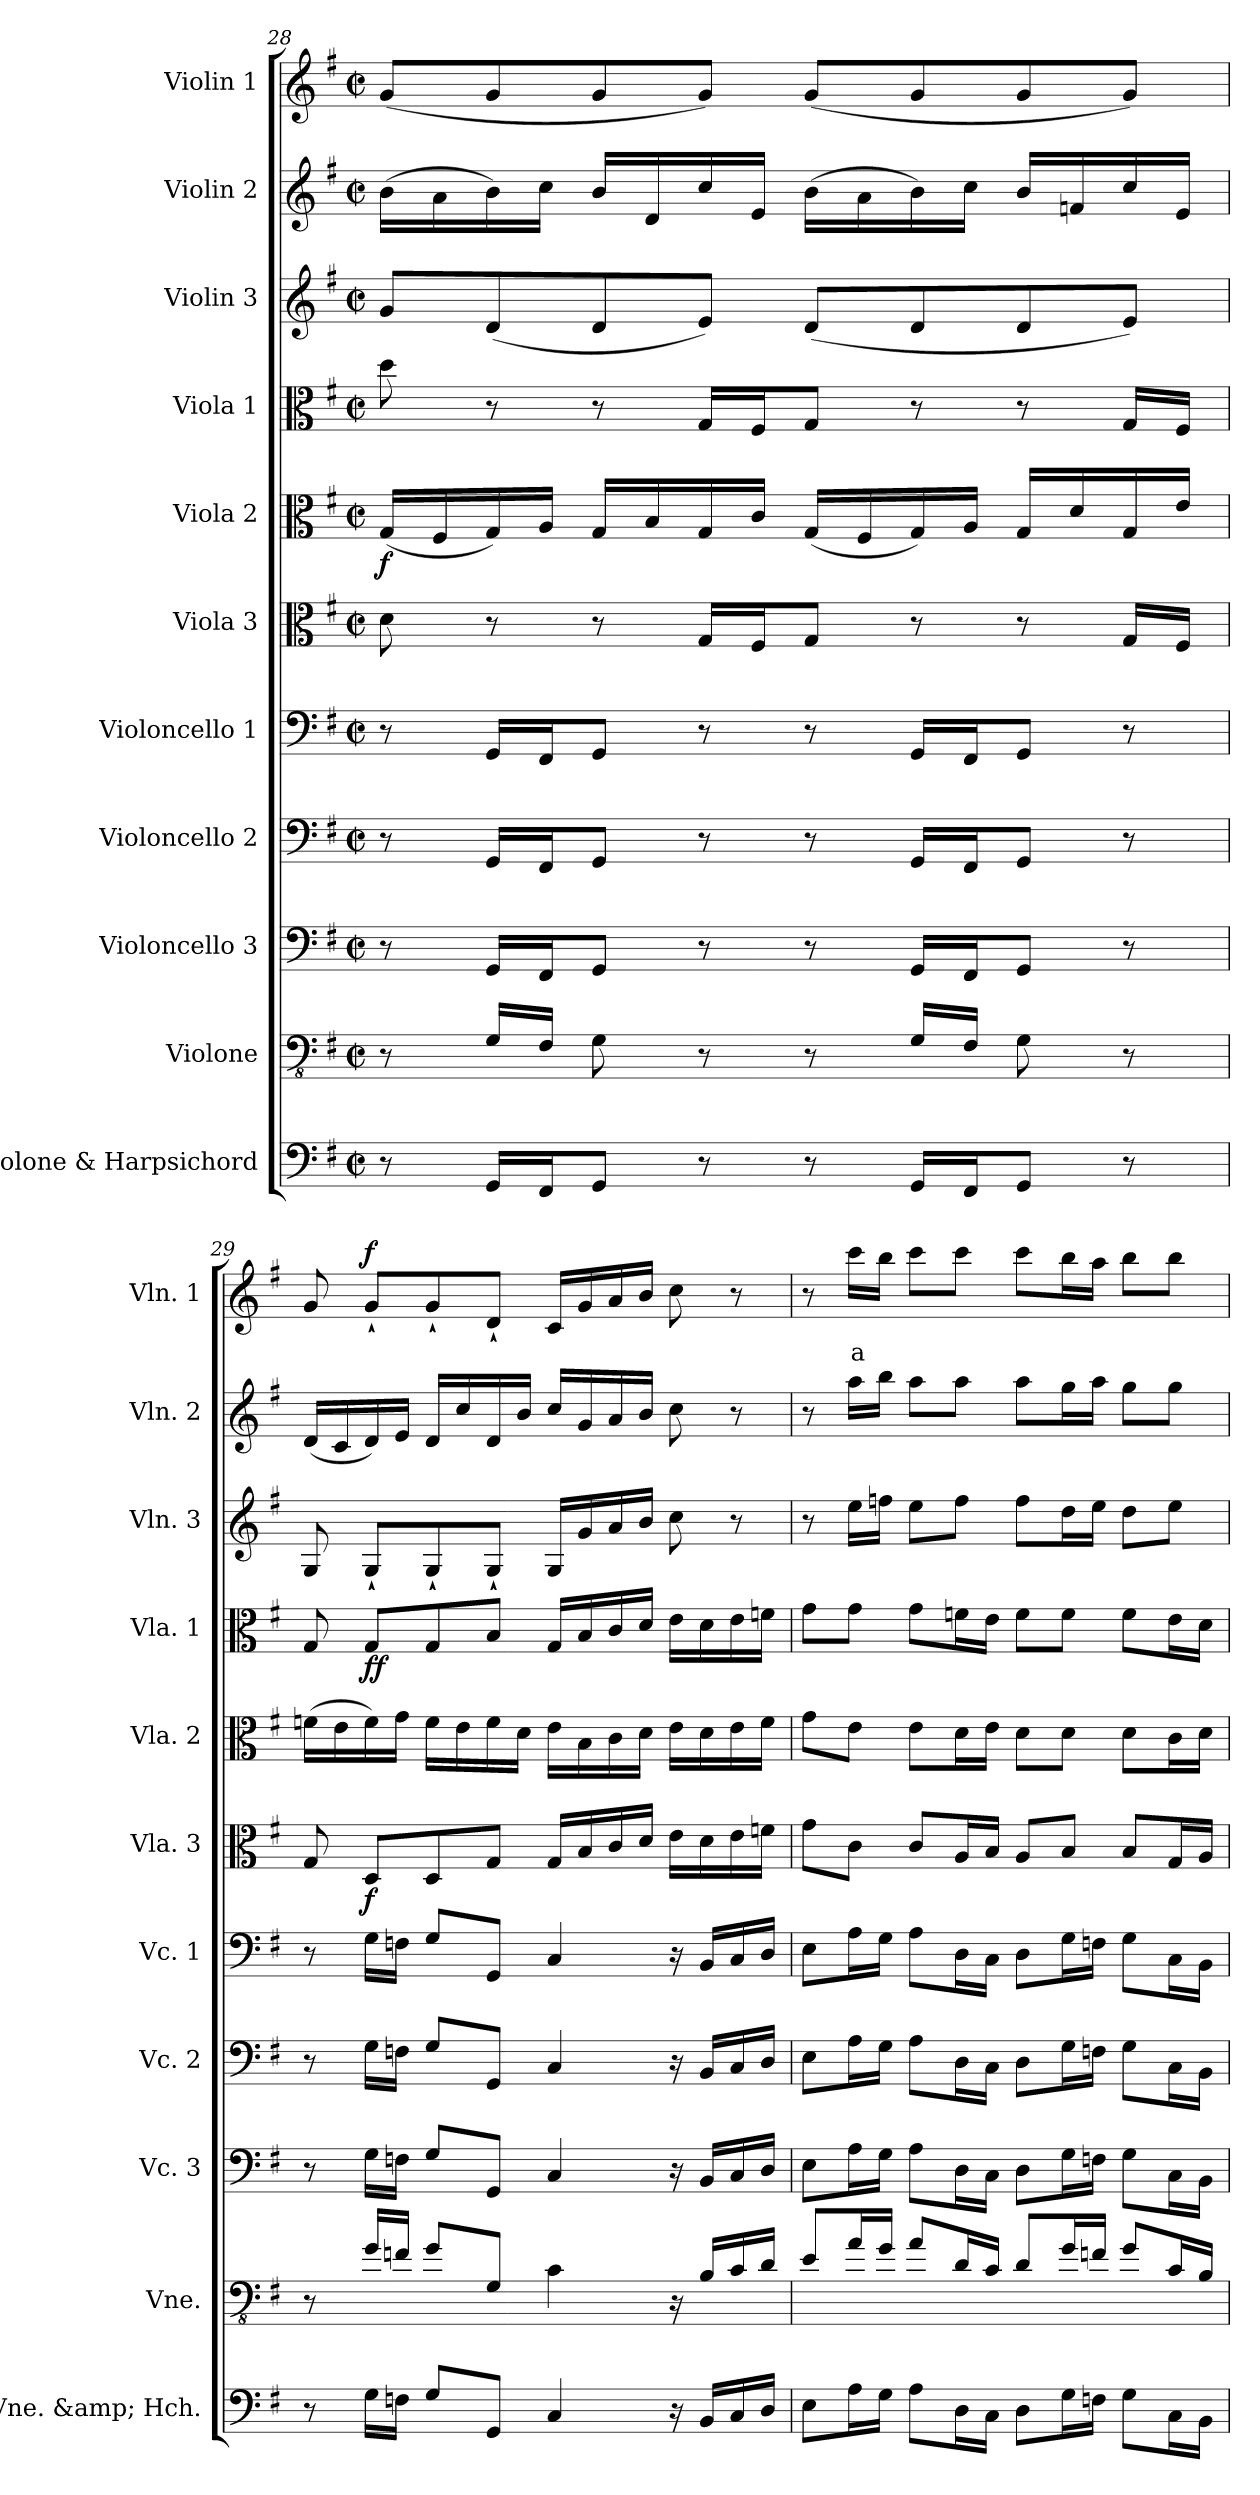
**kern	**kern	**kern	**kern	**kern	**kern	**dynam	**kern	**dynam	**kern	**dynam	**kern	**kern	**kern	**text	**dynam
*part11	*part10	*part9	*part8	*part7	*part6	*part6	*part5	*part5	*part4	*part4	*part3	*part2	*part1	*part1	*part1
*staff11	*staff10	*staff9	*staff8	*staff7	*staff6	*staff6	*staff5	*staff5	*staff4	*staff4	*staff3	*staff2	*staff1	*staff1	*staff1
*I"Violone &amp; Harpsichord	*I"Violone	*I"Violoncello 3	*I"Violoncello 2	*I"Violoncello 1	*I"Viola 3	*	*I"Viola 2	*	*I"Viola 1	*	*I"Violin 3	*I"Violin 2	*I"Violin 1	*	*
*I'Vne. &amp; Hch.	*I'Vne.	*I'Vc. 3	*I'Vc. 2	*I'Vc. 1	*I'Vla. 3	*	*I'Vla. 2	*	*I'Vla. 1	*	*I'Vln. 3	*I'Vln. 2	*I'Vln. 1	*	*
*clefF4	*clefFv4	*clefF4	*clefF4	*clefF4	*clefC3	*	*clefC3	*	*clefC3	*	*clefG2	*clefG2	*clefG2	*	*
*	*ITrd7c12	*	*	*	*	*	*	*	*	*	*	*	*	*	*
*k[f#]	*k[f#]	*k[f#]	*k[f#]	*k[f#]	*k[f#]	*	*k[f#]	*	*k[f#]	*	*k[f#]	*k[f#]	*k[f#]	*	*
*M4/4	*M4/4	*M4/4	*M4/4	*M4/4	*M4/4	*	*M4/4	*	*M4/4	*	*M4/4	*M4/4	*M4/4	*	*
*met(c|)	*met(c|)	*met(c|)	*met(c|)	*met(c|)	*met(c|)	*	*met(c|)	*	*met(c|)	*	*met(c|)	*met(c|)	*met(c|)	*	*
=28	=28	=28	=28	=28	=28	=28	=28	=28	=28	=28	=28	=28	=28	=28	=28
!	!	!	!	!	!	!	!	!LO:DY:b	!	!	!	!	!	!	!
8r	8r	8r	8r	8r	8d\	.	(16G/LL	f	8dd\	.	8g/L	(16b\LL	(8g/L	.	.
.	.	.	.	.	.	.	16F#/	.	.	.	.	16a\	.	.	.
16GG/LL	16GGG/LL	16GG/LL	16GG/LL	16GG/LL	8r	.	16G/)	.	8r	.	(8d/	16b\)	8g/	.	.
16FF#/J	16FFF#/JJ	16FF#/J	16FF#/J	16FF#/J	.	.	16A/JJ	.	.	.	.	16cc\JJ	.	.	.
8GG/J	8GGG	8GG/J	8GG/J	8GG/J	8r	.	16G/LL	.	8r	.	8d/	16b/LL	8g/	.	.
.	.	.	.	.	.	.	16B/	.	.	.	.	16d/	.	.	.
8r	8r	8r	8r	8r	16G/LL	.	16G/	.	16G/LL	.	8e/J)	16cc/	8g/J)	.	.
.	.	.	.	.	16F#/J	.	16c/JJ	.	16F#/J	.	.	16e/JJ	.	.	.
8r	8r	8r	8r	8r	8G/J	.	(16G/LL	.	8G/J	.	(8d/L	(16b\LL	(8g/L	.	.
.	.	.	.	.	.	.	16F#/	.	.	.	.	16a\	.	.	.
16GG/LL	16GGG/LL	16GG/LL	16GG/LL	16GG/LL	8r	.	16G/)	.	8r	.	8d/	16b\)	8g/	.	.
16FF#/J	16FFF#/JJ	16FF#/J	16FF#/J	16FF#/J	.	.	16A/JJ	.	.	.	.	16cc\JJ	.	.	.
8GG/J	8GGG	8GG/J	8GG/J	8GG/J	8r	.	16G/LL	.	8r	.	8d/	16b/LL	8g/	.	.
.	.	.	.	.	.	.	16d/	.	.	.	.	16fn/	.	.	.
8r	8r	8r	8r	8r	16G/LL	.	16G/	.	16G/LL	.	8e/J)	16cc/	8g/J)	.	.
.	.	.	.	.	16F#/JJ	.	16e/JJ	.	16F#/JJ	.	.	16e/JJ	.	.	.
=29	=29	=29	=29	=29	=29	=29	=29	=29	=29	=29	=29	=29	=29	=29	=29
8r	8r	8r	8r	8r	8G/	.	(16fn\LL	.	8G/	.	8G/	(16d/LL	8g/	.	.
.	.	.	.	.	.	.	16e\	.	.	.	.	16c/	.	.	.
!	!	!	!	!	!	!LO:DY:b	!	!	!	!LO:DY:b	!	!	!	!	!
!	!	!	!	!	!	!	!	!	!	!LO:DY:n=1:b	!	!	!	!	!LO:DY:b
16G\LL	16GG/LL	16G\LL	16G\LL	16G\LL	8D/L	f	16f\)	.	8G/L	f f	8G`/L	16d/)	8g`/L	.	f
16Fn\JJ	16FFn/JJ	16Fn\JJ	16Fn\JJ	16Fn\JJ	.	.	16g\JJ	.	.	.	.	16e/JJ	.	.	.
8G/L	8GG/L	8G/L	8G/L	8G/L	8D/	.	16f\LL	.	8G/	.	8G`/	16d/LL	8g`/	.	.
.	.	.	.	.	.	.	16e\	.	.	.	.	16cc/	.	.	.
8GG/J	8GGG/J	8GG/J	8GG/J	8GG/J	8G/J	.	16f\	.	8B/J	.	8G`/J	16d/	8d`/J	.	.
.	.	.	.	.	.	.	16d\JJ	.	.	.	.	16b/JJ	.	.	.
4C/	4CC	4C/	4C/	4C/	16G/LL	.	16e\LL	.	16G/LL	.	16G/LL	16cc/LL	16c/LL	.	.
.	.	.	.	.	16B/	.	16B\	.	16B/	.	16g/	16g/	16g/	.	.
.	.	.	.	.	16c/	.	16c\	.	16c/	.	16a/	16a/	16a/	.	.
.	.	.	.	.	16d/JJ	.	16d\JJ	.	16d/JJ	.	16b/JJ	16b/JJ	16b/JJ	.	.
16r	16r	16r	16r	16r	16e\LL	.	16e\LL	.	16e\LL	.	8cc\	8cc\	8cc\	.	.
16BB/LL	16BBB/LL	16BB/LL	16BB/LL	16BB/LL	16d\	.	16d\	.	16d\	.	.	.	.	.	.
16C/	16CC/	16C/	16C/	16C/	16e\	.	16e\	.	16e\	.	8r	8r	8r	.	.
16D/JJ	16DD/JJ	16D/JJ	16D/JJ	16D/JJ	16fn\JJ	.	16f\JJ	.	16fn\JJ	.	.	.	.	.	.
=30	=30	=30	=30	=30	=30	=30	=30	=30	=30	=30	=30	=30	=30	=30	=30
8E\L	8EE/L	8E\L	8E\L	8E\L	8g\L	.	8g\L	.	8g\L	.	8r	8r	8r	.	.
!	!	!	!	!	!	!	!	!	!	!	!	!	!	!LO:LY:color=#FF0000	!
16A\L	16AA/L	16A\L	16A\L	16A\L	8c\J	.	8e\J	.	8g\J	.	16ee\LL	16aa\LL	16ccc\LL	a	.
16G\JJ	16GG/JJ	16G\JJ	16G\JJ	16G\JJ	.	.	.	.	.	.	16ffn\JJ	16bb\JJ	16bb\JJ	.	.
8A\L	8AA/L	8A\L	8A\L	8A\L	8c/L	.	8e\L	.	8g\L	.	8ee\L	8aa\L	8ccc\L	.	.
16D\L	16DD/L	16D\L	16D\L	16D\L	16A/L	.	16d\L	.	16fn\L	.	8ff\J	8aa\J	8ccc\J	.	.
16C\JJ	16CC/JJ	16C\JJ	16C\JJ	16C\JJ	16B/JJ	.	16e\JJ	.	16e\JJ	.	.	.	.	.	.
8D\L	8DD/L	8D\L	8D\L	8D\L	8A/L	.	8d\L	.	8f\L	.	8ff\L	8aa\L	8ccc\L	.	.
16G\L	16GG/L	16G\L	16G\L	16G\L	8B/J	.	8d\J	.	8f\J	.	16dd\L	16gg\L	16bb\L	.	.
16Fn\JJ	16FFn/JJ	16Fn\JJ	16Fn\JJ	16Fn\JJ	.	.	.	.	.	.	16ee\JJ	16aa\JJ	16aa\JJ	.	.
8G\L	8GG/L	8G\L	8G\L	8G\L	8B/L	.	8d\L	.	8f\L	.	8dd\L	8gg\L	8bb\L	.	.
16C\L	16CC/L	16C\L	16C\L	16C\L	16G/L	.	16c\L	.	16e\L	.	8ee\J	8gg\J	8bb\J	.	.
16BB\JJ	16BBB/JJ	16BB\JJ	16BB\JJ	16BB\JJ	16A/JJ	.	16d\JJ	.	16d\JJ	.	.	.	.	.	.
=	=	=	=	=	=	=	=	=	=	=	=	=	=	=	=
*-	*-	*-	*-	*-	*-	*-	*-	*-	*-	*-	*-	*-	*-	*-	*-
